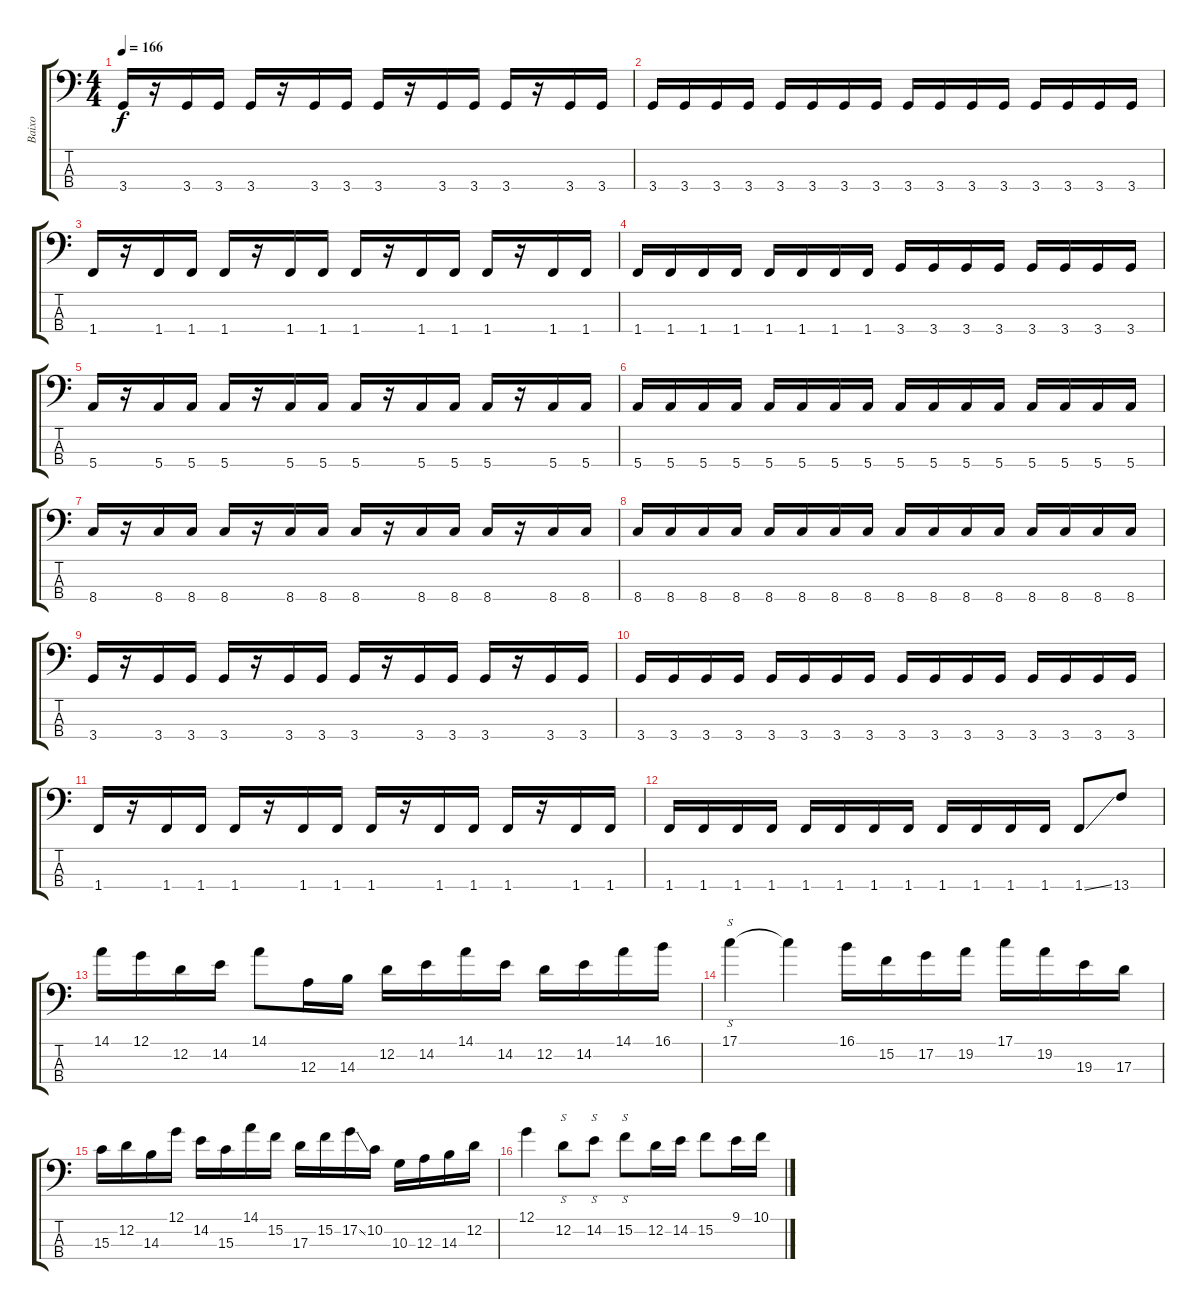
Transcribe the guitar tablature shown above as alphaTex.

\track ("Baixo" "Baixo") {instrument electricbasspick}
\staff {score tabs}
\tuning (G2 D2 A1 E1) {hide}
\ts (4 4)
\tempo 166
\clef f4
\ks c
3.4.16{dy f} r.16 3.4.16 3.4.16 3.4.16 r.16 3.4.16 3.4.16 3.4.16 r.16 3.4.16 3.4.16 3.4.16 r.16 3.4.16 3.4.16 |
3.4.16 3.4.16 3.4.16 3.4.16 3.4.16 3.4.16 3.4.16 3.4.16 3.4.16 3.4.16 3.4.16 3.4.16 3.4.16 3.4.16 3.4.16 3.4.16 |
1.4.16 r.16 1.4.16 1.4.16 1.4.16 r.16 1.4.16 1.4.16 1.4.16 r.16 1.4.16 1.4.16 1.4.16 r.16 1.4.16 1.4.16 |
1.4.16 1.4.16 1.4.16 1.4.16 1.4.16 1.4.16 1.4.16 1.4.16 3.4.16 3.4.16 3.4.16 3.4.16 3.4.16 3.4.16 3.4.16 3.4.16 |
5.4.16 r.16 5.4.16 5.4.16 5.4.16 r.16 5.4.16 5.4.16 5.4.16 r.16 5.4.16 5.4.16 5.4.16 r.16 5.4.16 5.4.16 |
5.4.16 5.4.16 5.4.16 5.4.16 5.4.16 5.4.16 5.4.16 5.4.16 5.4.16 5.4.16 5.4.16 5.4.16 5.4.16 5.4.16 5.4.16 5.4.16 |
8.4.16 r.16 8.4.16 8.4.16 8.4.16 r.16 8.4.16 8.4.16 8.4.16 r.16 8.4.16 8.4.16 8.4.16 r.16 8.4.16 8.4.16 |
8.4.16 8.4.16 8.4.16 8.4.16 8.4.16 8.4.16 8.4.16 8.4.16 8.4.16 8.4.16 8.4.16 8.4.16 8.4.16 8.4.16 8.4.16 8.4.16 |
3.4.16 r.16 3.4.16 3.4.16 3.4.16 r.16 3.4.16 3.4.16 3.4.16 r.16 3.4.16 3.4.16 3.4.16 r.16 3.4.16 3.4.16 |
3.4.16 3.4.16 3.4.16 3.4.16 3.4.16 3.4.16 3.4.16 3.4.16 3.4.16 3.4.16 3.4.16 3.4.16 3.4.16 3.4.16 3.4.16 3.4.16 |
1.4.16 r.16 1.4.16 1.4.16 1.4.16 r.16 1.4.16 1.4.16 1.4.16 r.16 1.4.16 1.4.16 1.4.16 r.16 1.4.16 1.4.16 |
1.4.16 1.4.16 1.4.16 1.4.16 1.4.16 1.4.16 1.4.16 1.4.16 1.4.16 1.4.16 1.4.16 1.4.16 1.4{ss}.8 13.4.8 |
14.1.16 12.1.16 12.2.16 14.2.16 14.1.8 12.3.16 14.3.16 12.2.16 14.2.16 14.1.16 14.2.16 12.2.16 14.2.16 14.1.16 16.1.16 |
17.1.4{s} 17.1{t}.4 16.1.16 15.2.16 17.2.16 19.2.16 17.1.16 19.2.16 19.3.16 17.3.16 |
15.3.16 12.2.16 14.3.16 12.1.16 14.2.16 15.3.16 14.1.16 15.2.16 17.3.16 15.2.16 17.2{ss}.16 10.2.16 10.3.16 12.3.16 14.3.16 12.2.16 |
12.1.4 12.2.8{s} 14.2.8{s} 15.2.8{s} 12.2.16 14.2.16 15.2.8 9.1.16 10.1.16
